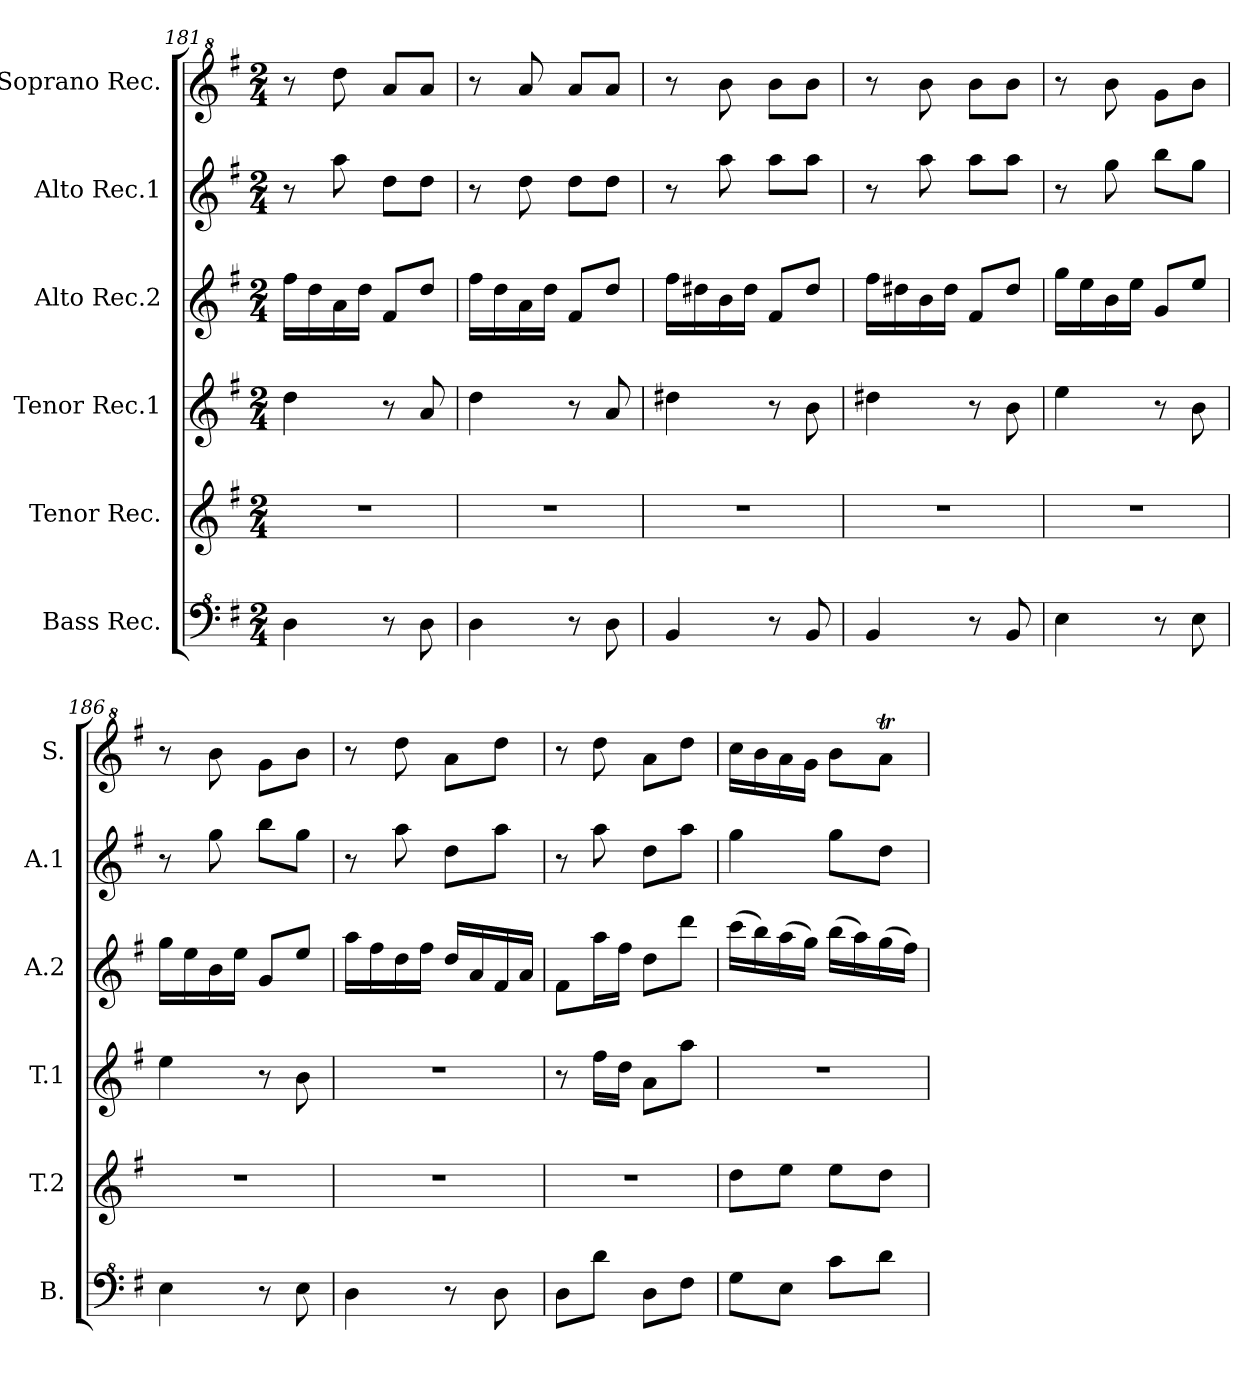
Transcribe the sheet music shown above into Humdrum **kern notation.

**kern	**kern	**kern	**kern	**kern	**kern
*part6	*part5	*part4	*part3	*part2	*part1
*staff6	*staff5	*staff4	*staff3	*staff2	*staff1
*I"Bass Rec.	*I"Tenor Rec.	*I"Tenor Rec.1	*I"Alto Rec.2	*I"Alto Rec.1	*I"Soprano Rec.
*I'B.	*I'T.2	*I'T.1	*I'A.2	*I'A.1	*I'S.
*clefF^4	*clefG2	*clefG2	*clefG2	*clefG2	*clefG^2
*k[f#]	*k[f#]	*k[f#]	*k[f#]	*k[f#]	*k[f#]
*M2/4	*M2/4	*M2/4	*M2/4	*M2/4	*M2/4
=181	=181	=181	=181	=181	=181
4d\	2r	4dd\	16ff#\LL	8r	8r
.	.	.	16dd\	.	.
.	.	.	16a\	8aa\	8ddd\
.	.	.	16dd\JJ	.	.
8r	.	8r	8f#/L	8dd\L	8aa/L
8d\	.	8a/	8dd/J	8dd\J	8aa/J
=182	=182	=182	=182	=182	=182
4d\	2r	4dd\	16ff#\LL	8r	8r
.	.	.	16dd\	.	.
.	.	.	16a\	8dd\	8aa/
.	.	.	16dd\JJ	.	.
8r	.	8r	8f#/L	8dd\L	8aa/L
8d\	.	8a/	8dd/J	8dd\J	8aa/J
=183	=183	=183	=183	=183	=183
4B/	2r	4dd#X\	16ff#\LL	8r	8r
.	.	.	16dd#X\	.	.
.	.	.	16b\	8aa\	8bb\
.	.	.	16dd#\JJ	.	.
8r	.	8r	8f#/L	8aa\L	8bb\L
8B/	.	8b\	8dd#/J	8aa\J	8bb\J
!!LO:PB:g=z
=184	=184	=184	=184	=184	=184
4B/	2r	4dd#X\	16ff#\LL	8r	8r
.	.	.	16dd#X\	.	.
.	.	.	16b\	8aa\	8bb\
.	.	.	16dd#\JJ	.	.
8r	.	8r	8f#/L	8aa\L	8bb\L
8B/	.	8b\	8dd#/J	8aa\J	8bb\J
=185	=185	=185	=185	=185	=185
4e\	2r	4ee\	16gg\LL	8r	8r
.	.	.	16ee\	.	.
.	.	.	16b\	8gg\	8bb\
.	.	.	16ee\JJ	.	.
8r	.	8r	8g/L	8bb\L	8gg\L
8e\	.	8b\	8ee/J	8gg\J	8bb\J
=186	=186	=186	=186	=186	=186
4e\	2r	4ee\	16gg\LL	8r	8r
.	.	.	16ee\	.	.
.	.	.	16b\	8gg\	8bb\
.	.	.	16ee\JJ	.	.
8r	.	8r	8g/L	8bb\L	8gg\L
8e\	.	8b\	8ee/J	8gg\J	8bb\J
=187	=187	=187	=187	=187	=187
4d\	2r	2r	16aa\LL	8r	8r
.	.	.	16ff#\	.	.
.	.	.	16dd\	8aa\	8ddd\
.	.	.	16ff#\JJ	.	.
8r	.	.	16dd/LL	8dd\L	8aa\L
.	.	.	16a/	.	.
8d\	.	.	16f#/	8aa\J	8ddd\J
.	.	.	16a/JJ	.	.
=188	=188	=188	=188	=188	=188
8d\L	2r	8r	8f#\L	8r	8r
8dd\J	.	16ff#\LL	16aa\L	8aa\	8ddd\
.	.	16dd\JJ	16ff#\JJ	.	.
8d\L	.	8a\L	8dd\L	8dd\L	8aa\L
8f#\J	.	8aa\J	8ddd\J	8aa\J	8ddd\J
=189	=189	=189	=189	=189	=189
8g\L	8dd\L	2r	(>16ccc\LL	4gg\	16ccc\LL
.	.	.	16bb\)	.	16bb\
8e\J	8ee\J	.	(>16aa\	.	16aa\
.	.	.	16gg\JJ)	.	16gg\JJ
8cc\L	8ee\L	.	(>16bb\LL	8gg\L	8bb\L
.	.	.	16aa\)	.	.
8dd\J	8dd\J	.	(>16gg\	8dd\J	8aaT\J
.	.	.	16ff#\JJ)	.	.
=	=	=	=	=	=
*-	*-	*-	*-	*-	*-
